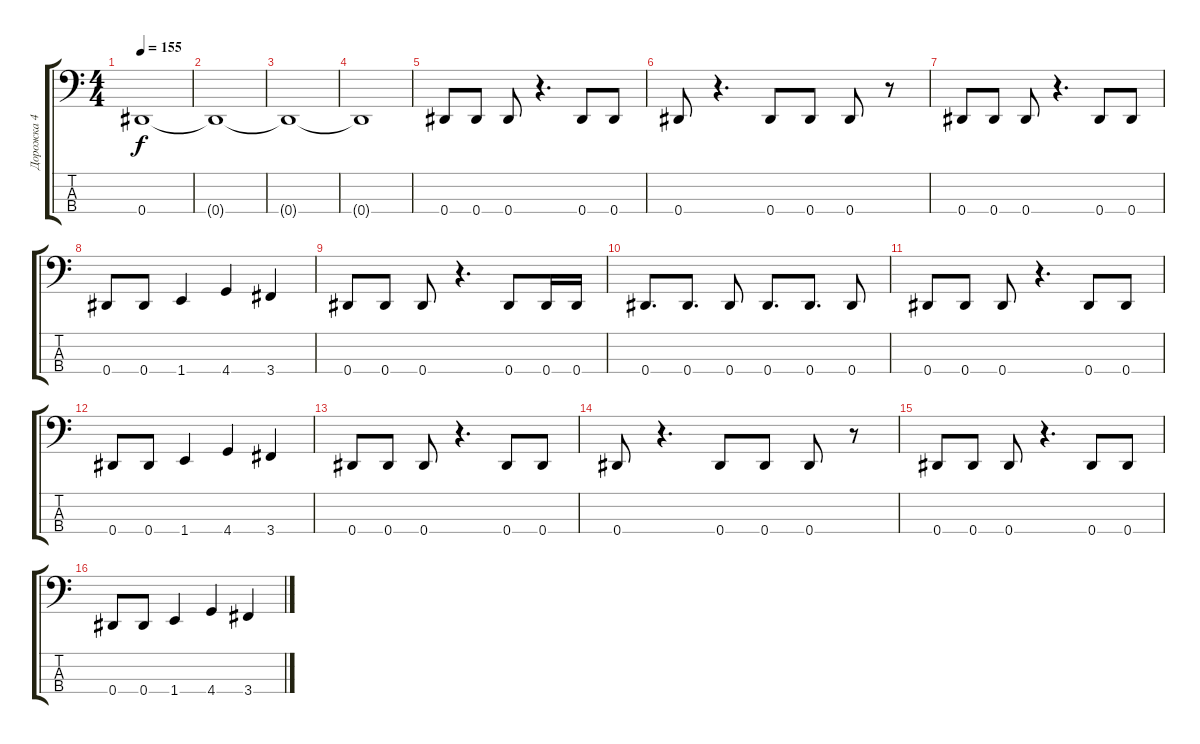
\track ("Дорожка 4" "Дорожка 4") {instrument electricbassfinger}
\staff {score tabs}
\tuning (Gb2 Db2 Ab1 Eb1) {hide}
\ts (4 4)
\tempo 155
\clef f4
\ks c
0.4.1{dy f} |
0.4{t}.1 |
0.4{t}.1 |
0.4{t}.1 |
0.4.8 0.4.8 0.4.8 r.4{d} 0.4.8 0.4.8 |
0.4.8 r.4{d} 0.4.8 0.4.8 0.4.8 r.8 |
0.4.8 0.4.8 0.4.8 r.4{d} 0.4.8 0.4.8 |
0.4.8 0.4.8 1.4.4 4.4.4 3.4.4 |
0.4.8 0.4.8 0.4.8 r.4{d} 0.4.8 0.4.16 0.4.16 |
0.4.8{d} 0.4.8{d} 0.4.8 0.4.8{d} 0.4.8{d} 0.4.8 |
0.4.8 0.4.8 0.4.8 r.4{d} 0.4.8 0.4.8 |
0.4.8 0.4.8 1.4.4 4.4.4 3.4.4 |
0.4.8 0.4.8 0.4.8 r.4{d} 0.4.8 0.4.8 |
0.4.8 r.4{d} 0.4.8 0.4.8 0.4.8 r.8 |
0.4.8 0.4.8 0.4.8 r.4{d} 0.4.8 0.4.8 |
0.4.8 0.4.8 1.4.4 4.4.4 3.4.4
